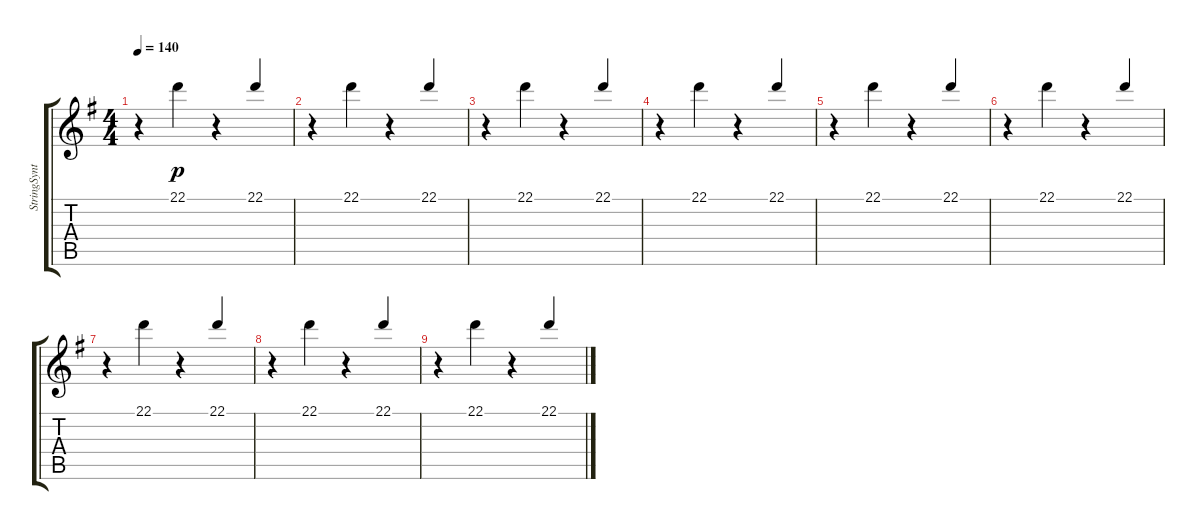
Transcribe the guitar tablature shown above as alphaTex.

\track ("StringSynth" "StringSynt") {instrument synthstrings1}
\staff {score tabs}
\tuning (E4 B3 G3 D3 A2 E2) {hide}
\ts (4 4)
\tempo 140
\clef g2
\ks eminor
r.4{dy p} 22.1.4 r.4 22.1.4{beam Up} |
r.4{volume 6} 22.1.4 r.4 22.1.4{beam Up} |
r.4 22.1.4 r.4 22.1.4{beam Up} |
r.4 22.1.4 r.4 22.1.4{beam Up} |
r.4 22.1.4 r.4 22.1.4{beam Up} |
r.4{volume 0} 22.1.4 r.4 22.1.4{beam Up} |
r.4 22.1.4 r.4 22.1.4{beam Up} |
r.4 22.1.4 r.4 22.1.4{beam Up} |
r.4 22.1.4 r.4 22.1.4{beam Up}
